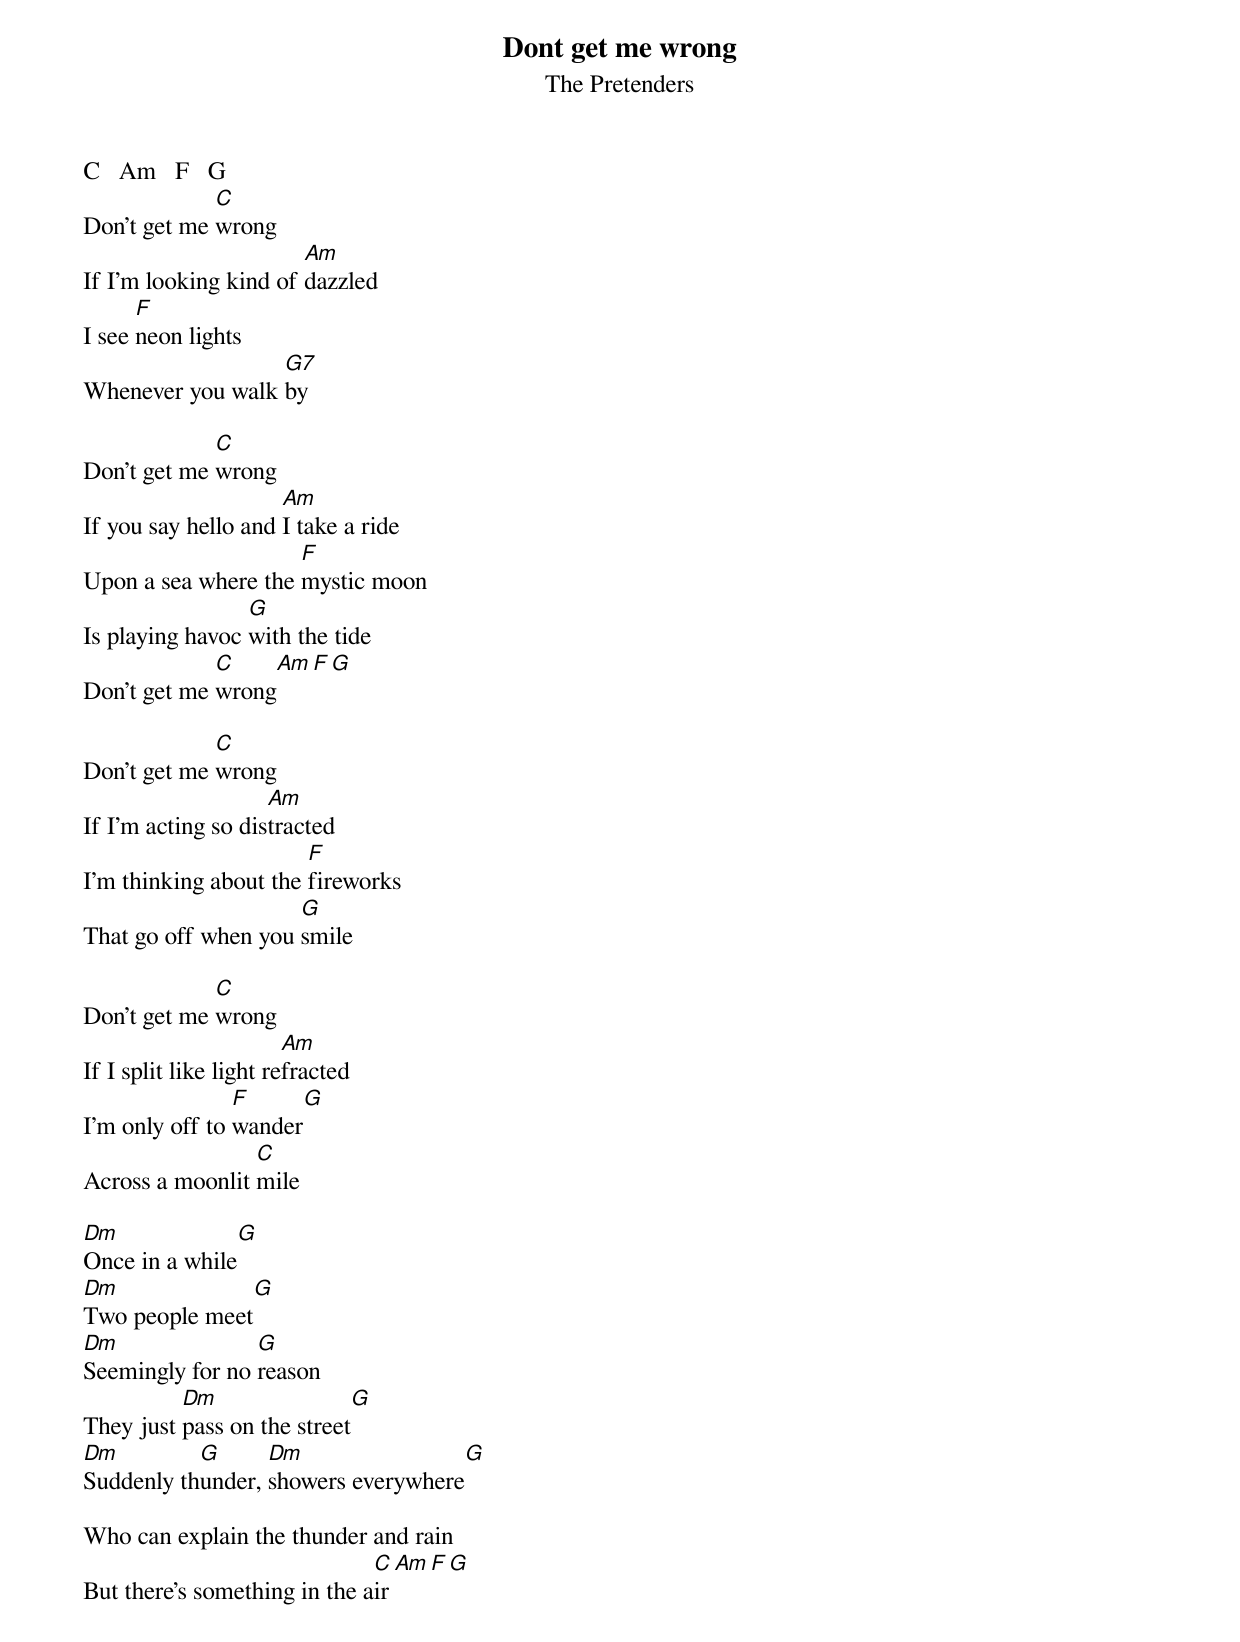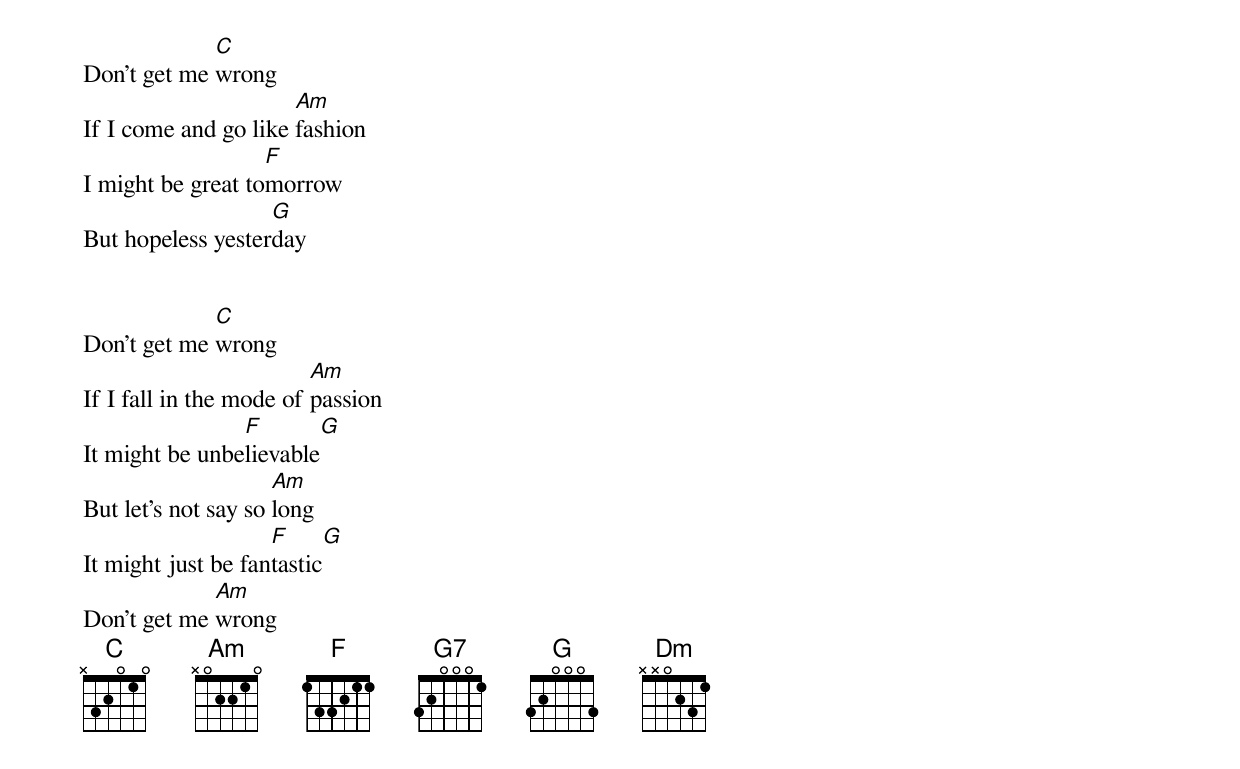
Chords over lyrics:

Dont get me wrong
The Pretenders

C   Am   F   G
             C
Don't get me wrong
                       Am
If I'm looking kind of dazzled
      F
I see neon lights
                  G7
Whenever you walk by

             C
Don't get me wrong
                     Am
If you say hello and I take a ride
                     F
Upon a sea where the mystic moon
                 G
Is playing havoc with the tide
             C        Am    F    G
Don't get me wrong

             C
Don't get me wrong
                    Am
If I'm acting so distracted
                       F
I'm thinking about the fireworks
                     G
That go off when you smile

             C
Don't get me wrong
                        Am
If I split like light refracted
                F       G
I'm only off to wander
                 C
Across a moonlit mile

Dm              G
Once in a while
Dm              G
Two people meet
Dm               G
Seemingly for no reason
          Dm                 G
They just pass on the street
Dm         G      Dm                 G
Suddenly thunder, showers everywhere

Who can explain the thunder and rain
                              C    Am    F    G
But there's something in the air

             C
Don't get me wrong
                      Am
If I come and go like fashion
                   F
I might be great tomorrow
                   G
But hopeless yesterday


             C
Don't get me wrong
                         Am
If I fall in the mode of passion
                F         G
It might be unbelievable
                     Am
But let's not say so long
                    F      G
It might just be fantastic
             Am
Don't get me wrong
